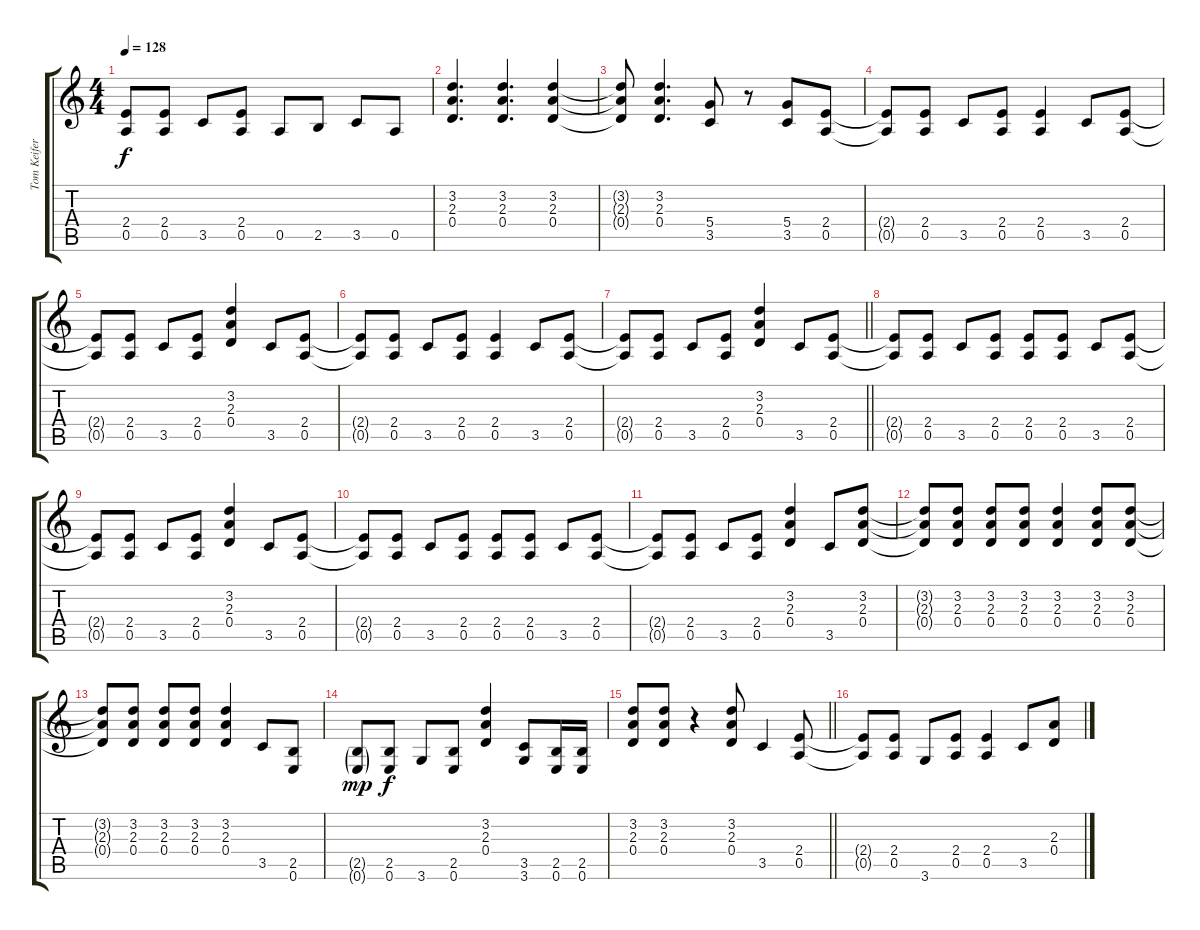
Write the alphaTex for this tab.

\track ("Tom Keifer" "Tom Keifer") {instrument overdrivenguitar}
\staff {score tabs}
\tuning (E4 B3 G3 D3 A2 E2) {hide}
\ts (4 4)
\tempo 128
\clef g2
\ks c
(2.4{t} 0.5{t}).8{dy f} (2.4 0.5).8 3.5.8 (2.4 0.5).8 0.5.8 2.5.8 3.5.8 0.5.8 |
(3.2 2.3 0.4).4{d} (3.2 2.3 0.4).4{d} (3.2 2.3 0.4).4 |
(3.2{t} 2.3{t} 0.4{t}).8 (3.2 2.3 0.4).4{d} (5.4 3.5).8 r.8 (5.4 3.5).8 (2.4 0.5).8 |
(2.4{t} 0.5{t}).8 (2.4 0.5).8 3.5.8 (2.4 0.5).8 (2.4 0.5).4 3.5.8 (2.4 0.5).8 |
(2.4{t} 0.5{t}).8 (2.4 0.5).8 3.5.8 (2.4 0.5).8 (3.2 2.3 0.4).4 3.5.8 (2.4 0.5).8 |
(2.4{t} 0.5{t}).8 (2.4 0.5).8 3.5.8 (2.4 0.5).8 (2.4 0.5).4 3.5.8 (2.4 0.5).8 |
\barLineRight lightlight
(2.4{t} 0.5{t}).8 (2.4 0.5).8 3.5.8 (2.4 0.5).8 (3.2 2.3 0.4).4 3.5.8 (2.4 0.5).8 |
(2.4{t} 0.5{t}).8 (2.4 0.5).8 3.5.8 (2.4 0.5).8 (2.4 0.5).8 (2.4 0.5).8 3.5.8 (2.4 0.5).8 |
(2.4{t} 0.5{t}).8 (2.4 0.5).8 3.5.8 (2.4 0.5).8 (3.2 2.3 0.4).4 3.5.8 (2.4 0.5).8 |
(2.4{t} 0.5{t}).8 (2.4 0.5).8 3.5.8 (2.4 0.5).8 (2.4 0.5).8 (2.4 0.5).8 3.5.8 (2.4 0.5).8 |
(2.4{t} 0.5{t}).8 (2.4 0.5).8 3.5.8 (2.4 0.5).8 (3.2 2.3 0.4).4 3.5.8 (3.2 2.3 0.4).8 |
(3.2{t} 2.3{t} 0.4{t}).8 (3.2 2.3 0.4).8 (3.2 2.3 0.4).8 (3.2 2.3 0.4).8 (3.2 2.3 0.4).4 (3.2 2.3 0.4).8 (3.2 2.3 0.4).8 |
(3.2{t} 2.3{t} 0.4{t}).8 (3.2 2.3 0.4).8 (3.2 2.3 0.4).8 (3.2 2.3 0.4).8 (3.2 2.3 0.4).4 3.5.8 (2.5 0.6).8 |
(2.5{g} 0.6{g}).8{dy mp} (2.5 0.6).8{dy f} 3.6.8 (2.5 0.6).8 (3.2 2.3 0.4).4 (3.5 3.6).8 (2.5 0.6).16 (2.5 0.6).16 |
\barLineRight lightlight
(3.2 2.3 0.4).8 (3.2 2.3 0.4).8 r.4 (3.2 2.3 0.4).8 3.5.4 (2.4 0.5).8 |
(2.4{t} 0.5{t}).8 (2.4 0.5).8 3.6.8 (2.4 0.5).8 (2.4 0.5).4 3.5.8 (2.3 0.4).8
